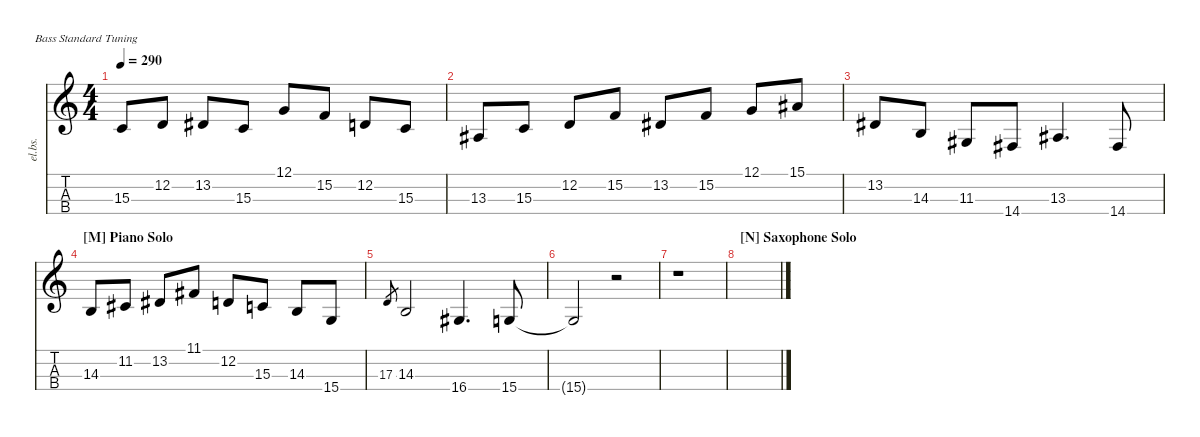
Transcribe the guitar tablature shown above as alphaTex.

\defaultSystemsLayout 4
\hideDynamics
\bracketExtendMode nobrackets
\otherSystemsTrackNameOrientation horizontal
\track ("Electric Bass" "el.bs.") {instrument electricbassfinger}
\staff {score tabs}
\tuning (G2 D2 A1 E1)
\ts (4 4)
\tempo 290
\clef g2
\ks c
15.3.8{dy mf} 12.2.8 13.2.8 15.3.8 12.1.8 15.2.8 12.2.8 15.3.8 |
13.3.8 15.3.8 12.2.8 15.2.8 13.2.8 15.2.8 12.1.8 15.1.8 |
13.2.8 14.3.8 11.3.8 14.4.8 13.3.4{d} 14.4.8 |
\section ("M" "Piano Solo")
14.3.8 11.2.8 13.2.8 11.1.8 12.2.8 15.3.8 14.3.8 15.4.8 |
17.3.8{gr} 14.3.2 16.4.4{d} 15.4.8 |
15.4{t}.2 r.2 |
r.1 |
\section ("N" "Saxophone Solo")
